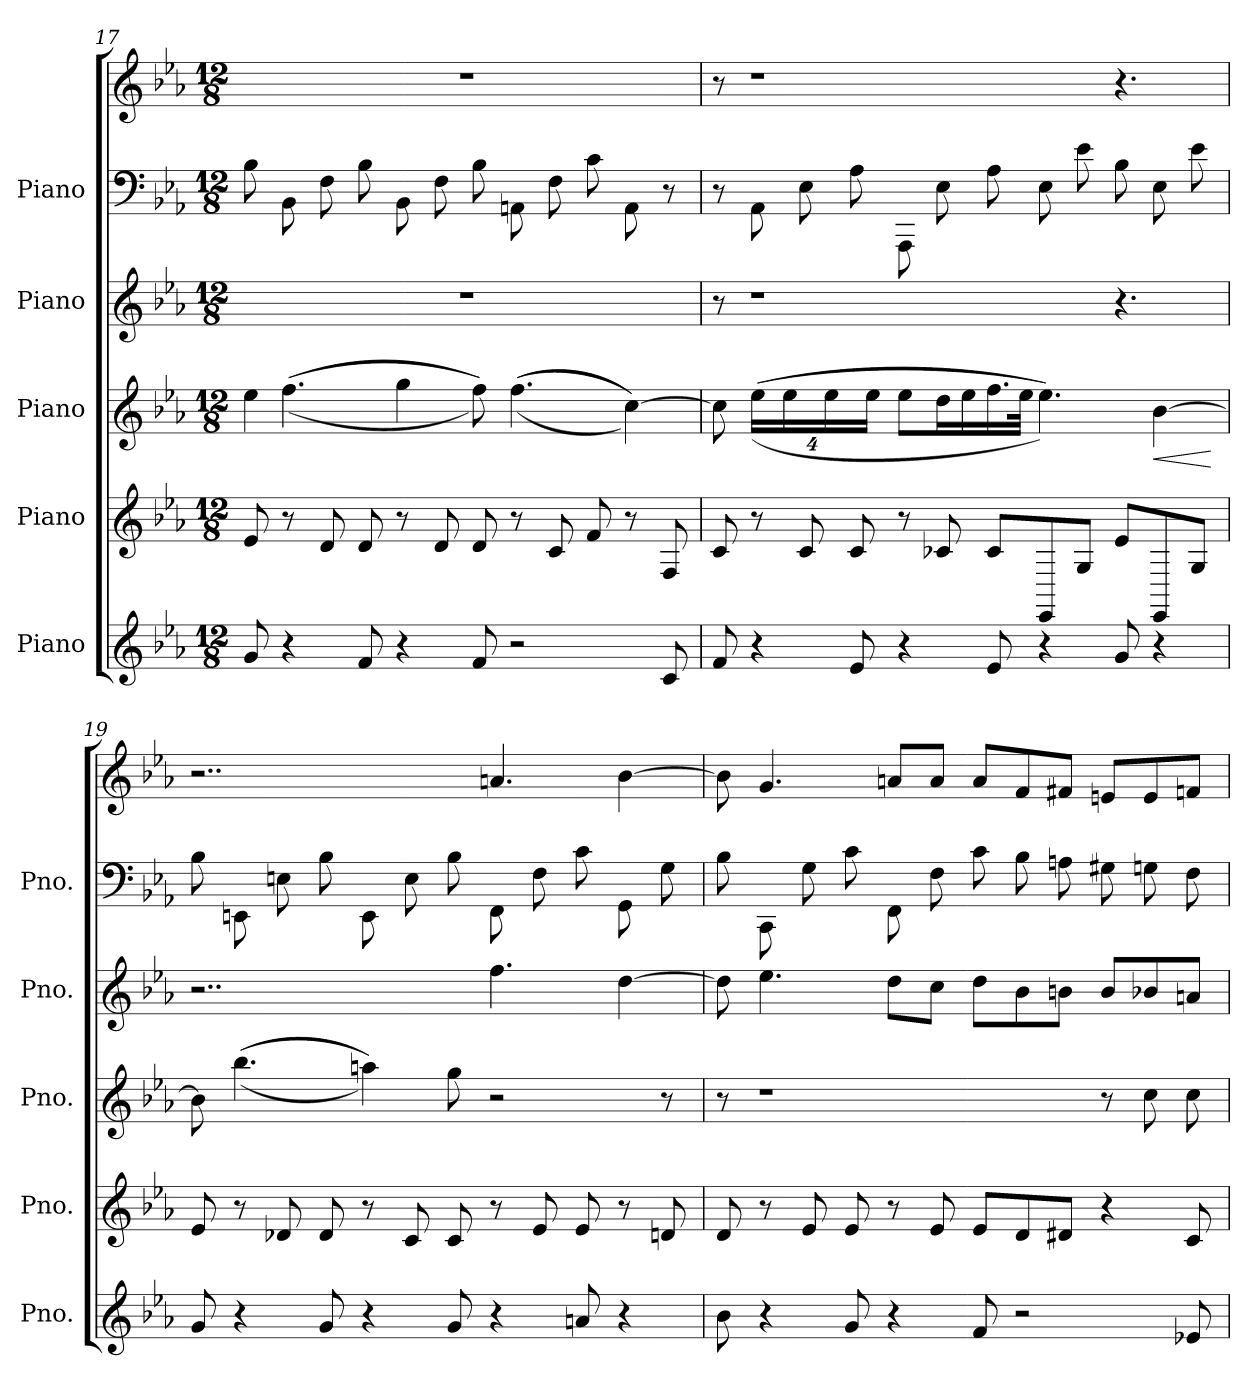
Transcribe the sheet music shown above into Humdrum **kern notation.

**kern	**kern	**kern	**dynam	**kern	**kern	**kern
*part5	*part4	*part3	*part3	*part2	*part1	*part1
*staff6	*staff5	*staff4	*staff4	*staff3	*staff2	*staff1
*I"Piano	*I"Piano	*I"Piano	*	*I"Piano	*I"Piano	*
*I'Pno.	*I'Pno.	*I'Pno.	*	*I'Pno.	*I'Pno.	*
*clefG2	*clefG2	*clefG2	*	*clefG2	*clefF4	*clefG2
*k[b-e-a-]	*k[b-e-a-]	*k[b-e-a-]	*	*k[b-e-a-]	*k[b-e-a-]	*k[b-e-a-]
*M12/8	*M12/8	*M12/8	*	*M12/8	*M12/8	*M12/8
=17	=17	=17	=17	=17	=17	=17
8gi	8e-j	8ee-Z\J	.	1.r	8B-V	1.r
4r	8r	(((4.ffZ\	.	.	8BB-V\L	.
.	8dj	.	.	.	8FV	.
8fi	8dj	.	.	.	8B-V	.
4r	8r	4ggZ\	.	.	8BB-V\L	.
.	8dj	.	.	.	8FV	.
8fi	8dj	((8ffZ\)))	.	.	8B-V	.
2r	8r	(((4.ffZ\	.	.	8AAnV\L	.
.	8cj	.	.	.	8FV	.
.	8fj	.	.	.	8cV	.
.	8r	(([4ccZ\)))	.	.	8AAV\L	.
8ci	8Fj	.	.	.	8r	.
!!LO:LB:g=z
=18	=18	=18	=18	=18	=18	=18
8fi	8cj	8ccZ\]	.	8r	8r	8r
*	*	*Xbrackettup	*	*	*	*
4r	8r	(((32%3ee-Z\L	.	1r	8AA-V\L	1r
.	.	32%3ee-Z\	.	.	.	.
.	8cj	.	.	.	8E-V	.
.	.	32%3ee-Z\	.	.	.	.
8e-i	8cj	.	.	.	8A-V	.
.	.	32%3ee-Z\J	.	.	.	.
4r	8r	8ee-Z\L	.	.	8AAA-V\L	.
.	8c-Xj	16ddZ\L	.	.	8E-V	.
.	.	16ee-Z\	.	.	.	.
8e-i	8c-j/L	16.ffZ\	.	.	8A-V	.
.	.	32ee-Z\JJk	.	.	.	.
4r	8EE-j/	((4.ee-Z\)))	.	.	8E-V	.
.	8Gj/J	.	.	.	8e-V	.
8gi	8e-j/L	.	.	4.r	8B-V	4.r
!	!	!	!LO:HP:b	!	!	!
!	!	!	!LO:HP:n=1:b	!	!	!
!	!	!	!LO:HP:n=1:b	!	!	!
!	!	!	!LO:HP:n=1:b	!	!	!
!	!	!	!LO:HP:n=1:b	!	!	!
4r	8EE-j/	[4b-Z\	< < < < <	.	8E-V	.
.	8Gj/J	.	.	.	8e-V	.
.	.	.	[	.	.	.
=19	=19	=19	=19	=19	=19	=19
8gi	8e-j	8b-Z\]	.	2..r	8B-V	2..r
4r	8r	(((4.bb-Z\	[	.	8EEnV\L	.
.	8d-Xj	.	.	.	8EnV	.
8gi	8d-j	.	.	.	8B-V	.
4r	8r	((4aanZ\)))	[	.	8EEV\L	.
.	8cj	.	.	.	8EV	.
8gi	8cj	8ggZ\	[	.	8B-V	.
4r	8r	2r	[	4.ffN	8FFV\L	4.anl
.	8e-j	.	.	.	8FV	.
8ani	8e-j	.	.	.	8cV	.
4r	8r	.	.	[4ddN	8GGV\L	[4b-l
.	8dnj	8r	.	.	8GV	.
!!LO:PB:g=z
=20	=20	=20	=20	=20	=20	=20
8b-i	8dj	8r	.	8ddN]	8B-V	8b-l]
4r	8r	1r	.	4.ee-N	8CCV\L	4.gl
.	8e-j	.	.	.	8GV	.
8gi	8e-j	.	.	.	8cV	.
4r	8r	.	.	8ddN\L	8FFV\L	8anl/L
.	8e-j	.	.	8ccN\J	8FV	8al/J
8fi	8e-j/L	.	.	8ddN\L	8cV	8al/L
2r	8dj/	.	.	8b-N\	8B-V	8fl/
.	8d#Xj/J	.	.	8bnN\J	8AnV	8f#Xl/J
.	4r	8r	.	8bN/L	8G#XV\J	8enl/L
.	.	8ccZ	.	8b-XN/	8GnV\L	8el/
8e-Xi	8cj	8ccZ	.	8anN/J	8FV	8fnl/J
=	=	=	=	=	=	=
*-	*-	*-	*-	*-	*-	*-
